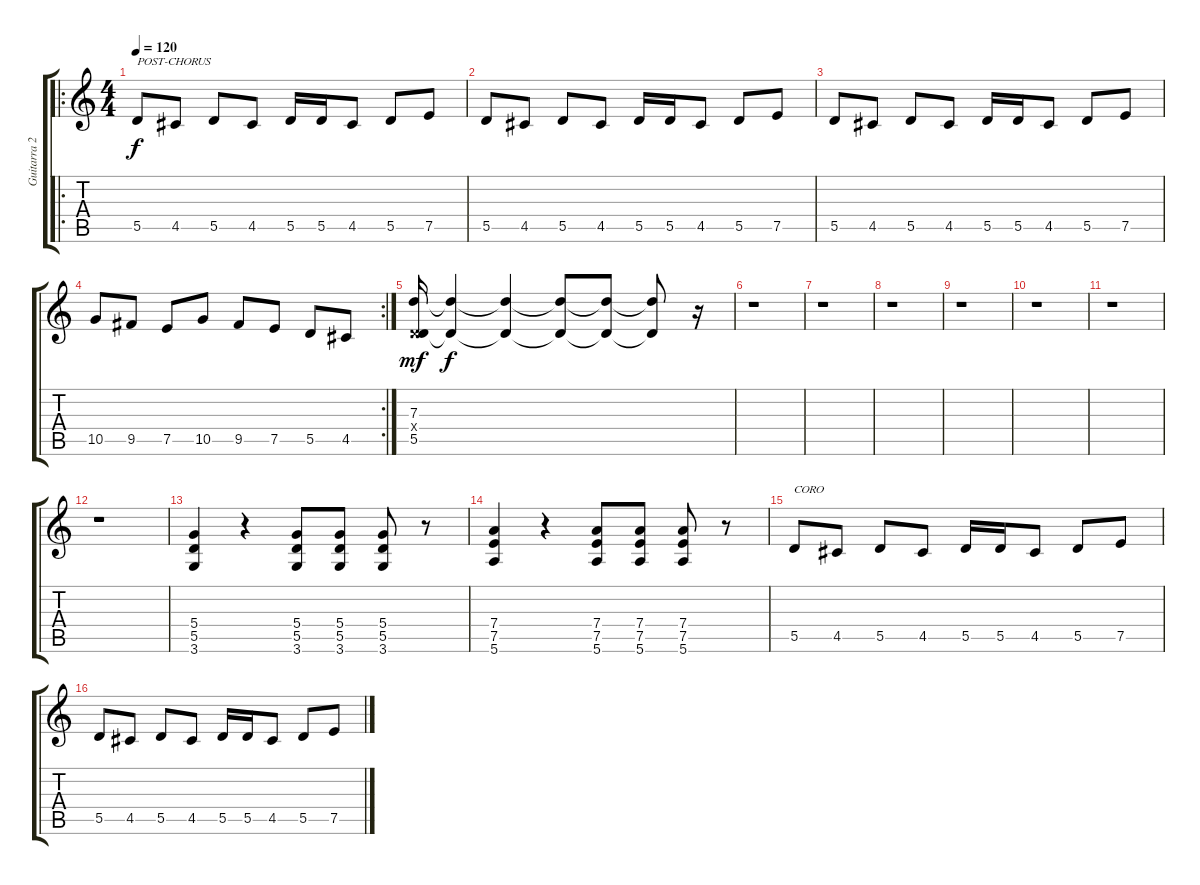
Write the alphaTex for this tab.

\track ("Guitarra 2" "Guitarra 2") {instrument distortionguitar}
\staff {score tabs}
\tuning (E4 B3 G3 D3 A2 E2) {hide}
\ro
\ts (4 4)
\tempo 120
\clef g2
\ks c
5.5.8{txt "POST-CHORUS" dy f} 4.5.8 5.5.8 4.5.8 5.5.16 5.5.16 4.5.8 5.5.8 7.5.8 |
5.5.8 4.5.8 5.5.8 4.5.8 5.5.16 5.5.16 4.5.8 5.5.8 7.5.8 |
5.5.8 4.5.8 5.5.8 4.5.8 5.5.16 5.5.16 4.5.8 5.5.8 7.5.8 |
\rc 2
10.5.8 9.5.8 7.5.8 10.5.8 9.5.8 7.5.8 5.5.8 4.5.8 |
(7.3 0.4{x} 5.5).16{dy mf} (7.3{t} 5.5{t}).4{dy f} (7.3{t} 5.5{t}).4 (7.3{t} 5.5{t}).8 (7.3{t} 5.5{t}).8 (7.3{t} 5.5{t}).8 r.16 |
r.1 |
r.1 |
r.1 |
r.1 |
r.1 |
r.1 |
r.1 |
(5.4 5.5 3.6).4 r.4 (5.4 5.5 3.6).8 (5.4 5.5 3.6).8 (5.4 5.5 3.6).8 r.8 |
(7.4 7.5 5.6).4 r.4 (7.4 7.5 5.6).8 (7.4 7.5 5.6).8 (7.4 7.5 5.6).8 r.8 |
5.5.8{txt "CORO"} 4.5.8 5.5.8 4.5.8 5.5.16 5.5.16 4.5.8 5.5.8 7.5.8 |
5.5.8 4.5.8 5.5.8 4.5.8 5.5.16 5.5.16 4.5.8 5.5.8 7.5.8
